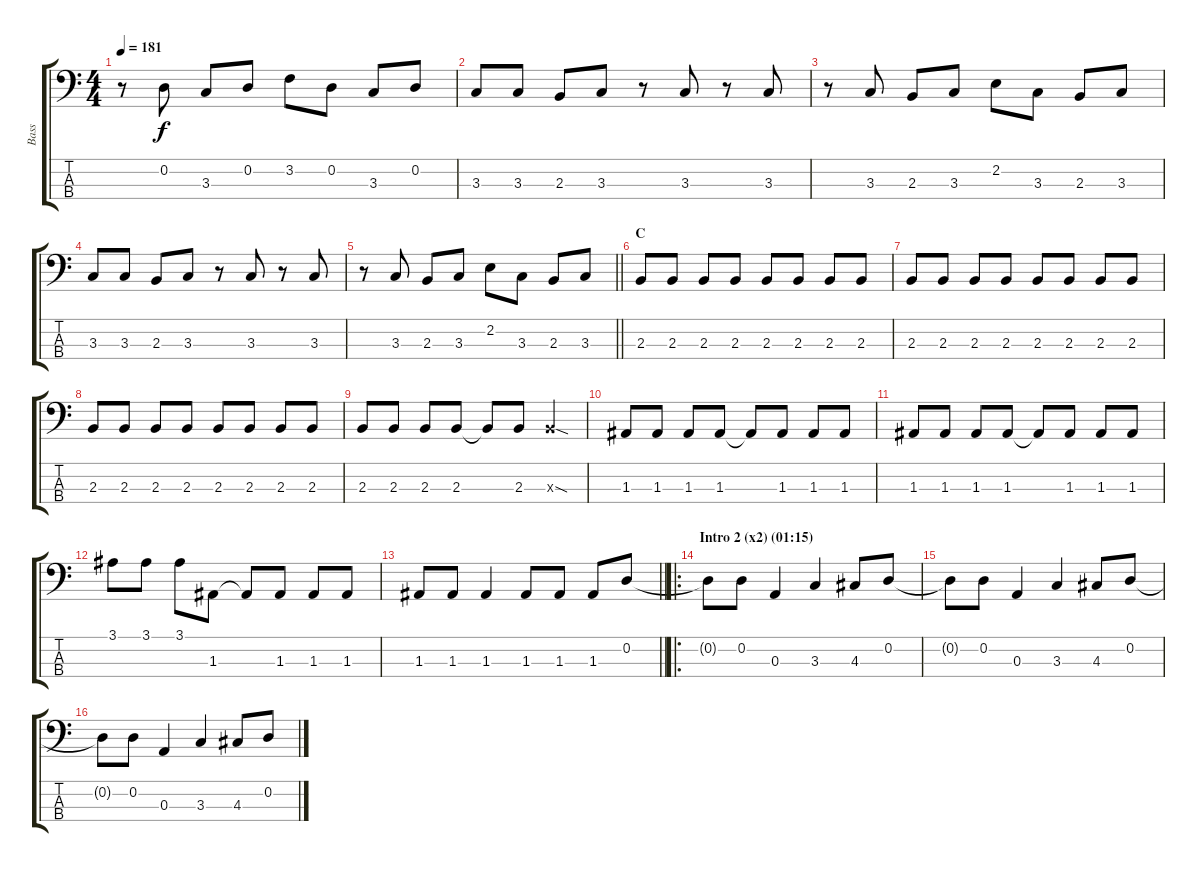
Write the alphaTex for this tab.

\track ("Bass" "Bass") {instrument electricbassfinger}
\staff {score tabs}
\tuning (G2 D2 A1 E1) {hide}
\ts (4 4)
\tempo 181
\clef f4
\ks c
r.8{dy f} 0.2.8 3.3.8 0.2.8 3.2.8 0.2.8 3.3.8 0.2.8 |
3.3.8 3.3.8 2.3.8 3.3.8 r.8 3.3.8 r.8 3.3.8 |
r.8 3.3.8 2.3.8 3.3.8 2.2.8 3.3.8 2.3.8 3.3.8 |
3.3.8 3.3.8 2.3.8 3.3.8 r.8 3.3.8 r.8 3.3.8 |
\barLineRight lightlight
r.8 3.3.8 2.3.8 3.3.8 2.2.8 3.3.8 2.3.8 3.3.8 |
\section ("" "C")
2.3.8 2.3.8 2.3.8 2.3.8 2.3.8 2.3.8 2.3.8 2.3.8 |
2.3.8 2.3.8 2.3.8 2.3.8 2.3.8 2.3.8 2.3.8 2.3.8 |
2.3.8 2.3.8 2.3.8 2.3.8 2.3.8 2.3.8 2.3.8 2.3.8 |
2.3.8 2.3.8 2.3.8 2.3.8 2.3{t}.8 2.3.8 2.3{sod x}.4 |
1.3.8 1.3.8 1.3.8 1.3.8 1.3{t}.8 1.3.8 1.3.8 1.3.8 |
1.3.8 1.3.8 1.3.8 1.3.8 1.3{t}.8 1.3.8 1.3.8 1.3.8 |
3.1.8 3.1.8 3.1.8 1.3.8 1.3{t}.8 1.3.8 1.3.8 1.3.8 |
\barLineRight lightlight
1.3.8 1.3.8 1.3.4 1.3.8 1.3.8 1.3.8 0.2.8 |
\ro
\section ("" "Intro 2 (x2) (01:15)")
0.2{t}.8 0.2.8 0.3.4 3.3.4 4.3.8 0.2.8 |
0.2{t}.8 0.2.8 0.3.4 3.3.4 4.3.8 0.2.8 |
0.2{t}.8 0.2.8 0.3.4 3.3.4 4.3.8 0.2.8
